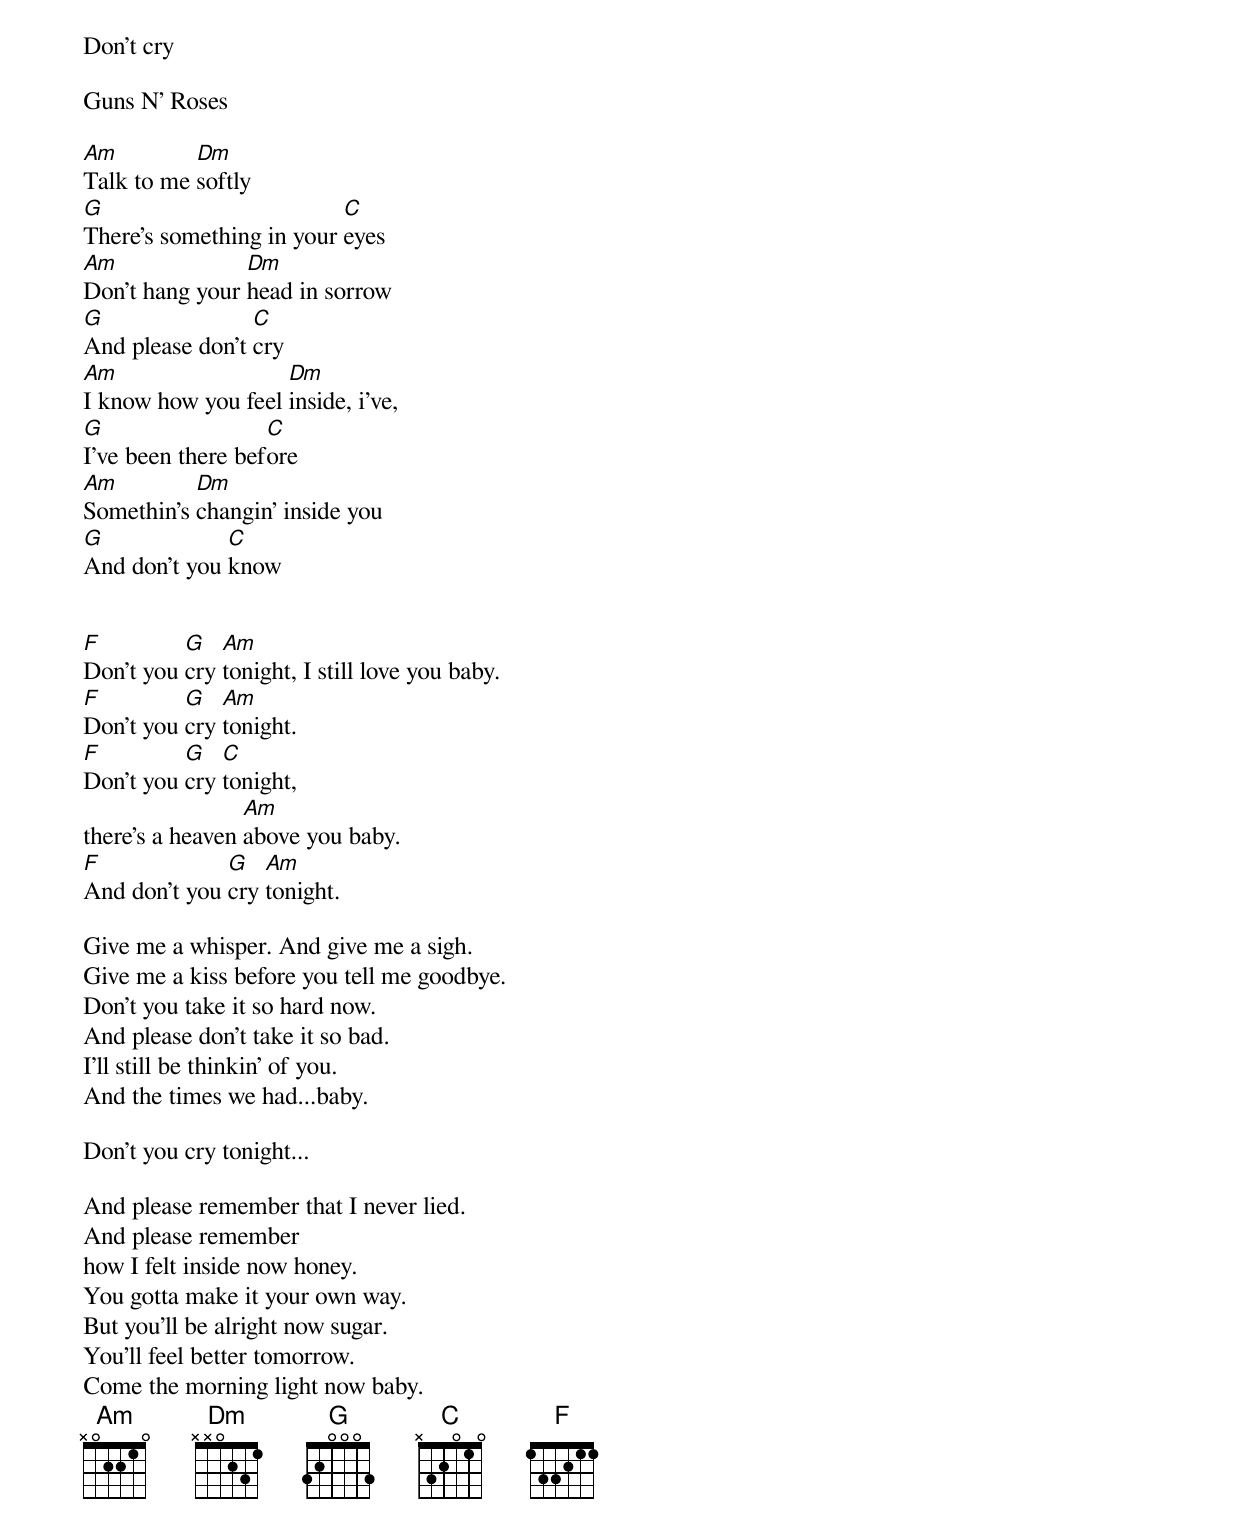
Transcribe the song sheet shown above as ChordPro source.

Don't cry

Guns N' Roses

[Am]Talk to me [Dm]softly
[G]There's something in your [C]eyes
[Am]Don't hang your [Dm]head in sorrow
[G]And please don't [C]cry
[Am]I know how you feel [Dm]inside, i've,
[G]I've been there bef[C]ore
[Am]Somethin's [Dm]changin' inside you
[G]And don't you [C]know


[F]Don't you [G]cry [Am]tonight, I still love you baby.
[F]Don't you [G]cry [Am]tonight.
[F]Don't you [G]cry [C]tonight,
there's a heaven [Am]above you baby.
[F]And don't you [G]cry [Am]tonight.

Give me a whisper. And give me a sigh.
Give me a kiss before you tell me goodbye.
Don't you take it so hard now.
And please don't take it so bad.
I'll still be thinkin' of you.
And the times we had...baby.

Don't you cry tonight...

And please remember that I never lied.
And please remember
how I felt inside now honey.
You gotta make it your own way.
But you'll be alright now sugar.
You'll feel better tomorrow.
Come the morning light now baby.
